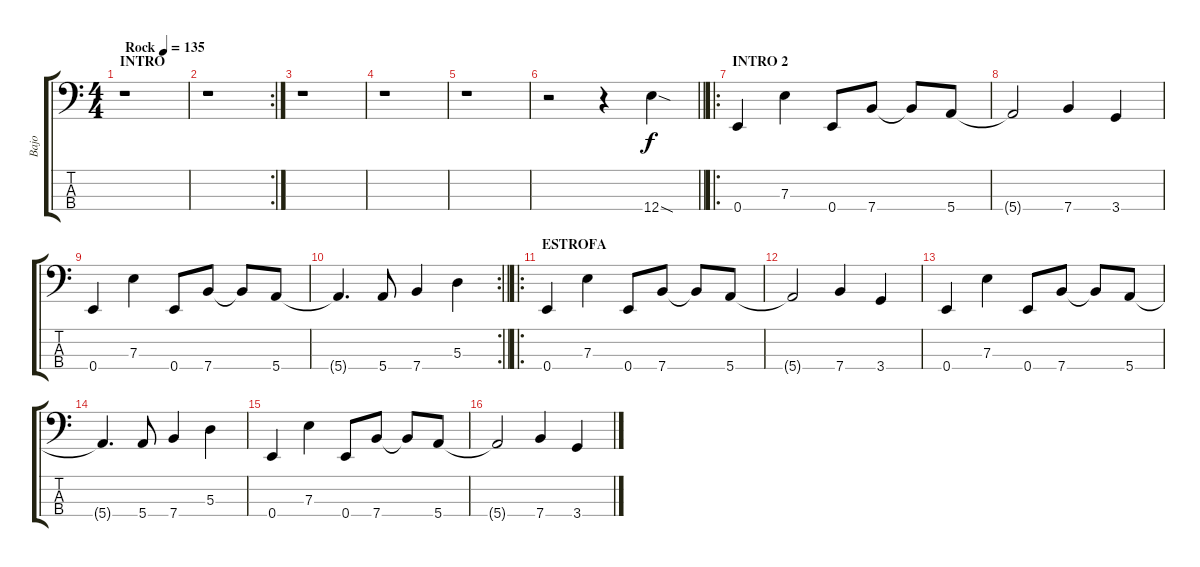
\track ("Bajo" "Bajo") {instrument electricbasspick}
\staff {score tabs}
\tuning (G2 D2 A1 E1) {hide}
\ts (4 4)
\section ("" "INTRO")
\tempo (135 "Rock")
\clef f4
\ks c
r.1{dy f instrument electricbasspick} |
\rc 2
r.1 |
r.1 |
r.1 |
r.1 |
\barLineRight lightlight
r.2 r.4 12.4{sod}.4 |
\ro
\section ("" "INTRO 2")
0.4.4 7.3.4 0.4.8 7.4.8 7.4{t}.8 5.4.8 |
5.4{t}.2 7.4.4 3.4.4 |
0.4.4 7.3.4 0.4.8 7.4.8 7.4{t}.8 5.4.8 |
\rc 2
\barLineRight lightlight
5.4{t}.4{d} 5.4.8 7.4.4 5.3.4 |
\ro
\section ("" "ESTROFA")
0.4.4 7.3.4 0.4.8 7.4.8 7.4{t}.8 5.4.8 |
5.4{t}.2 7.4.4 3.4.4 |
0.4.4 7.3.4 0.4.8 7.4.8 7.4{t}.8 5.4.8 |
5.4{t}.4{d} 5.4.8 7.4.4 5.3.4 |
0.4.4 7.3.4 0.4.8 7.4.8 7.4{t}.8 5.4.8 |
5.4{t}.2 7.4.4 3.4.4
